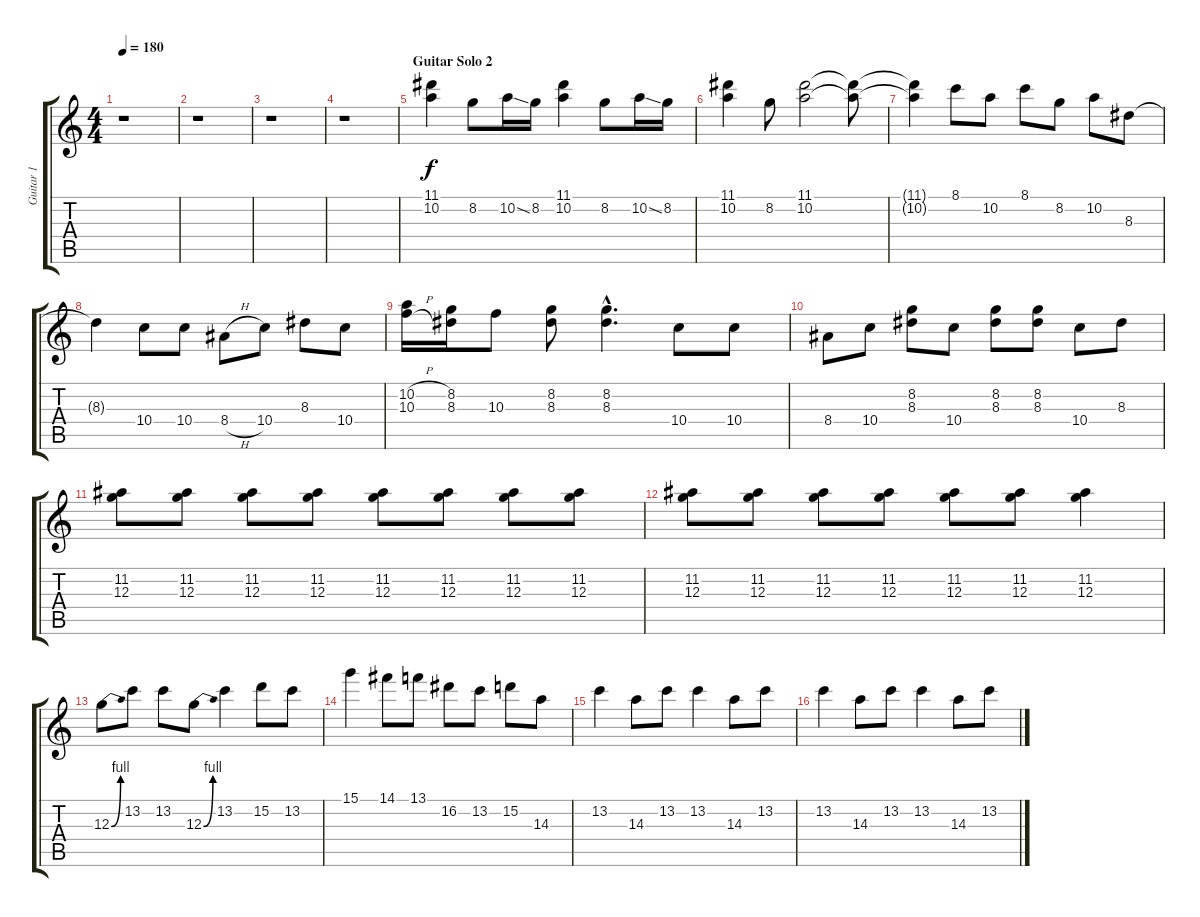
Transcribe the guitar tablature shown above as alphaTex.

\track ("Guitar 1" "Guitar 1") {instrument distortionguitar}
\staff {score tabs}
\tuning (E4 B3 G3 D3 A2 E2) {hide}
\ts (4 4)
\tempo 180
\clef g2
\ks c
r.1{dy f} |
r.1 |
r.1 |
r.1 |
\section ("" "Guitar Solo 2")
(11.1 10.2).4 8.2.8 10.2{ss}.16 8.2.16 (11.1 10.2).4 8.2.8 10.2{ss}.16 8.2.16 |
(11.1 10.2).4 8.2.8 (11.1 10.2).2 (11.1{t} 10.2{t}).8 |
(11.1{t} 10.2{t}).4 8.1.8 10.2.8 8.1.8 8.2.8 10.2.8 8.3.8 |
8.3{t}.4 10.4.8 10.4.8 8.4{h}.8 10.4.8 8.3.8 10.4.8 |
(10.2{h} 10.3{h}).16 (8.2 8.3).16 10.3.8 (8.2 8.3).8 (8.2{hac} 8.3{hac}).4{d} 10.4.8 10.4.8 |
8.4.8 10.4.8 (8.2 8.3).8 10.4.8 (8.2 8.3).8 (8.2 8.3).8 10.4.8 8.3.8 |
(11.2 12.3).8 (11.2 12.3).8 (11.2 12.3).8 (11.2 12.3).8 (11.2 12.3).8 (11.2 12.3).8 (11.2 12.3).8 (11.2 12.3).8 |
(11.2 12.3).8 (11.2 12.3).8 (11.2 12.3).8 (11.2 12.3).8 (11.2 12.3).8 (11.2 12.3).8 (11.2 12.3).4 |
12.3{be (bend 0 0 60 4)}.8 13.2.8 13.2.8 12.3{be (bend 0 0 60 4)}.8 13.2.4 15.2.8 13.2.8 |
15.1.4 14.1.8 13.1.8 16.2.8 13.2.8 15.2.8 14.3.8 |
13.2.4 14.3.8 13.2.8 13.2.4 14.3.8 13.2.8 |
13.2.4 14.3.8 13.2.8 13.2.4 14.3.8 13.2.8
